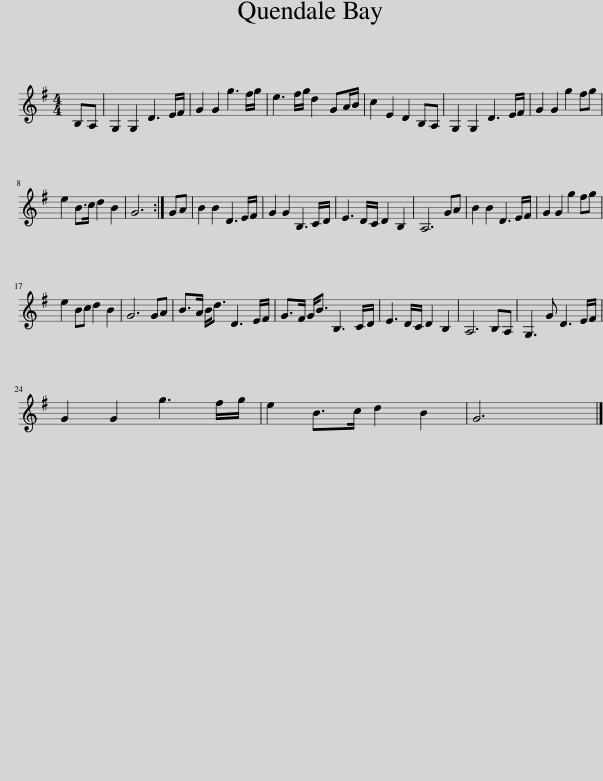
X:1
L:1/8
M:4/4
I:linebreak $
K:G
V:1 treble
V:1
 B,A, | G,2 G,2 D3 E/F/ | G2 G2 g3 f/g/ | e3 f/g/ d2 GA/B/ | c2 E2 D2 B,A, | %5
 G,2 G,2 D3 E/F/ | G2 G2 g2 fg |$ e2 B>c d2 B2 | G6 :| GA | %10
 B2 B2 D3 E/F/ | G2 G2 B,3 C/D/ | E3 D/C/ D2 B,2 | A,6 GA | B2 B2 D3 E/F/ | %15
 G2 G2 g2 fg |$ e2 Bc d2 B2 | G6 GA | B>A B<d D3 E/F/ | G>F G<B B,3 C/D/ | %20
 E3 D/C/ D2 B,2 | A,6 B,A, | G,3 G D3 E/F/ |$ G2 G2 g3 f/g/ | e2 B>c d2 B2 | %25
 G6 |] %26
